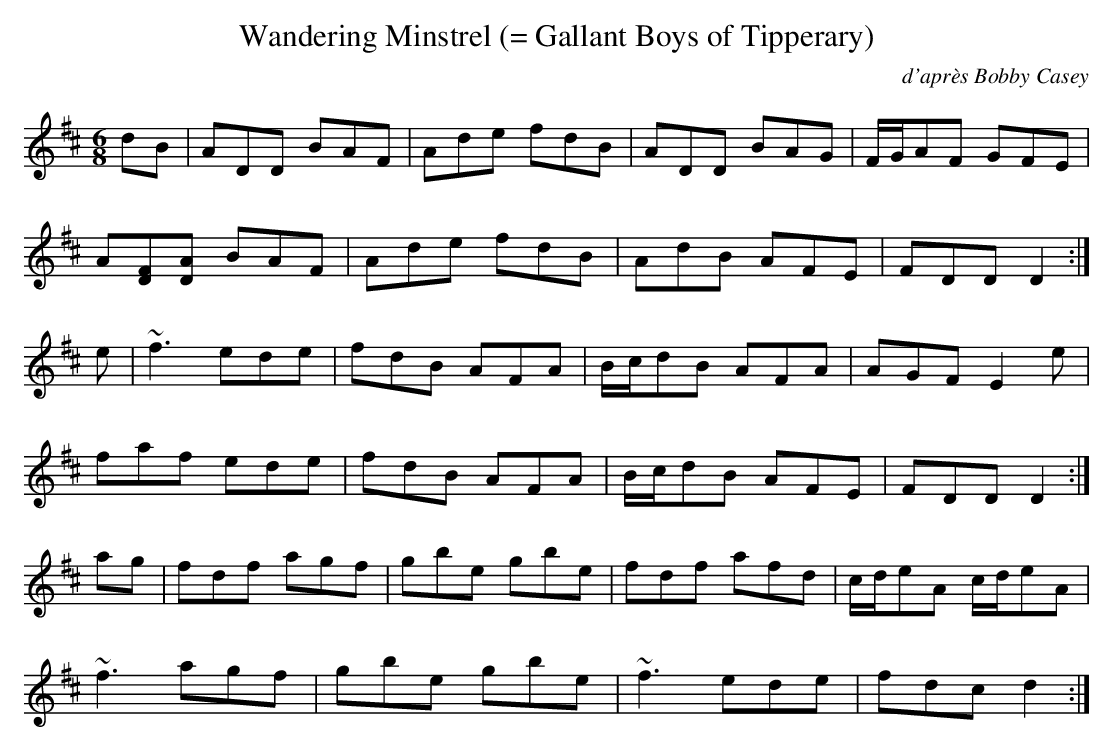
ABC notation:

X:1
T:Wandering Minstrel (= Gallant Boys of Tipperary)
C:d'après Bobby Casey
M:6/8
L:1/8
K:D
dB|ADD BAF|Ade fdB|ADD BAG|F/G/AF GFE|
A[FD][AD] BAF|Ade fdB|AdB AFE|FDD D2:|
e|~f3 ede|fdB AFA|B/c/dB AFA|AGF E2e|
faf ede|fdB AFA|B/c/dB AFE|FDD D2:|
ag|fdf agf|gbe gbe|fdf afd|c/d/eA c/d/eA|
~f3 agf|gbe gbe|~f3 ede|fdc d2:|
